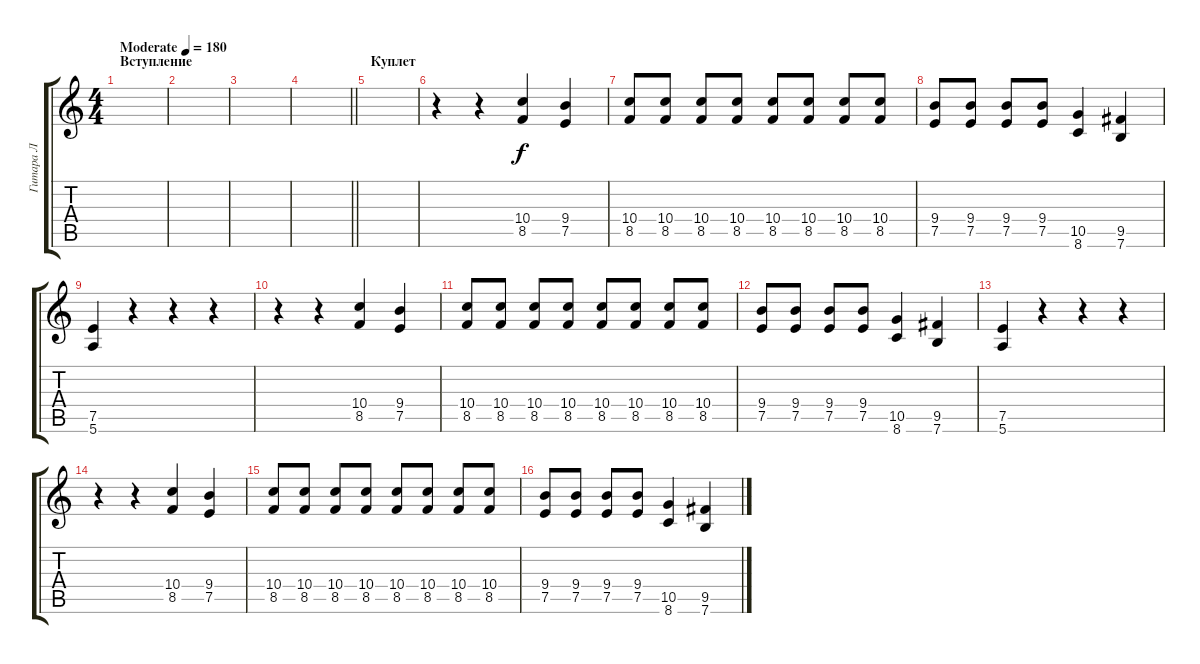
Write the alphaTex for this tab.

\track ("Гитара Л" "Гитара Л") {instrument overdrivenguitar}
\staff {score tabs}
\tuning (E4 B3 G3 D3 A2 E2) {hide}
\ts (4 4)
\section ("" "Вступление")
\tempo (180 "Moderate")
\clef g2
\ks c
|
|
|
\barLineRight lightlight
|
\section ("" "Куплет")
|
r.4 r.4 (10.4 8.5).4 (9.4 7.5).4 |
(10.4 8.5).8 (10.4 8.5).8 (10.4 8.5).8 (10.4 8.5).8 (10.4 8.5).8 (10.4 8.5).8 (10.4 8.5).8 (10.4 8.5).8 |
(9.4 7.5).8 (9.4 7.5).8 (9.4 7.5).8 (9.4 7.5).8 (10.5 8.6).4 (9.5 7.6).4 |
(7.5 5.6).4 r.4 r.4 r.4 |
r.4 r.4 (10.4 8.5).4 (9.4 7.5).4 |
(10.4 8.5).8 (10.4 8.5).8 (10.4 8.5).8 (10.4 8.5).8 (10.4 8.5).8 (10.4 8.5).8 (10.4 8.5).8 (10.4 8.5).8 |
(9.4 7.5).8 (9.4 7.5).8 (9.4 7.5).8 (9.4 7.5).8 (10.5 8.6).4 (9.5 7.6).4 |
(7.5 5.6).4 r.4 r.4 r.4 |
r.4 r.4 (10.4 8.5).4 (9.4 7.5).4 |
(10.4 8.5).8 (10.4 8.5).8 (10.4 8.5).8 (10.4 8.5).8 (10.4 8.5).8 (10.4 8.5).8 (10.4 8.5).8 (10.4 8.5).8 |
(9.4 7.5).8 (9.4 7.5).8 (9.4 7.5).8 (9.4 7.5).8 (10.5 8.6).4 (9.5 7.6).4
